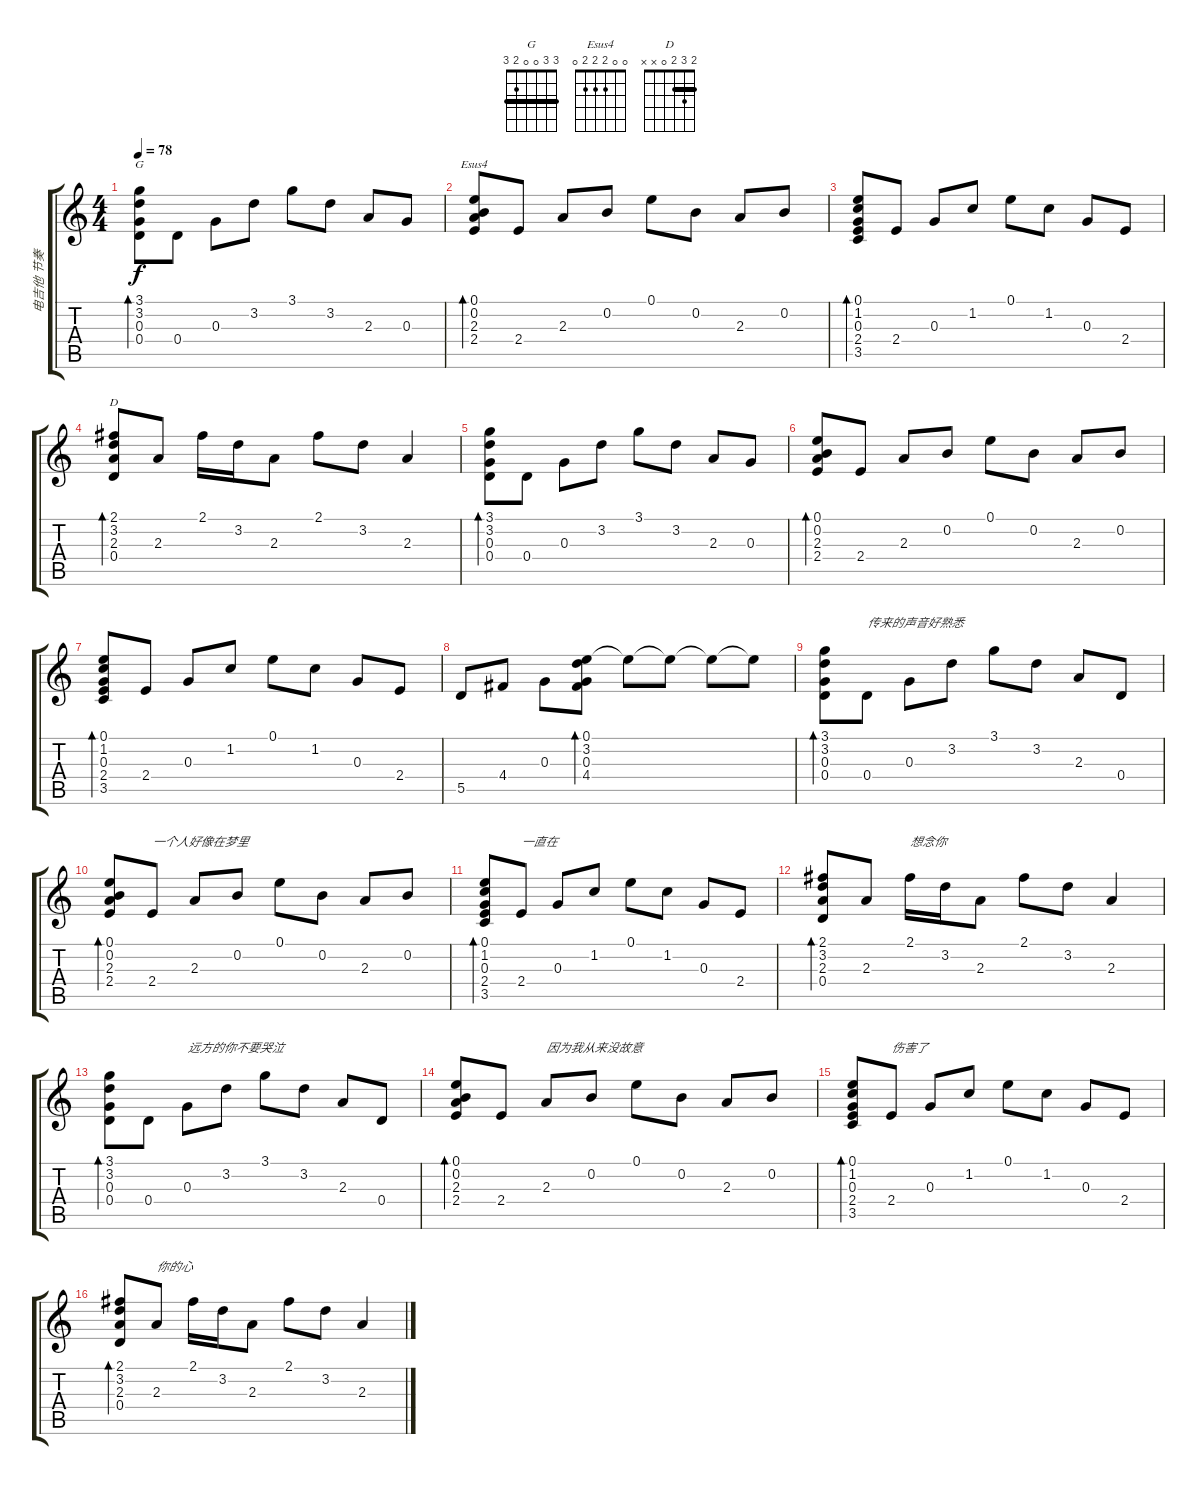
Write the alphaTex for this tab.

\track ("电吉他 节奏" "电吉他 节奏") {instrument electricguitarclean}
\staff {score tabs}
\tuning (E4 B3 G3 D3 A2 E2) {hide}
\chord ("G" 3 3 0 0 2 3) {barre 3}
\chord ("Esus4" 0 0 2 2 2 0)
\chord ("D" 2 3 2 0 x x) {barre 2}
\ts (4 4)
\tempo 78
\clef g2
\ks c
(3.1 3.2 0.3 0.4).8{bd 480 ch "G" dy f instrument electricguitarclean} 0.4.8 0.3.8 3.2.8 3.1.8 3.2.8 2.3.8 0.3.8 |
(0.1 0.2 2.3 2.4).8{bd 480 ch "Esus4"} 2.4.8 2.3.8 0.2.8 0.1.8 0.2.8 2.3.8 0.2.8 |
(0.1 1.2 0.3 2.4 3.5).8{bd 480} 2.4.8 0.3.8 1.2.8 0.1.8 1.2.8 0.3.8 2.4.8 |
(2.1 3.2 2.3 0.4).8{bd 240 ch "D"} 2.3.8 2.1.16 3.2.16 2.3.8 2.1.8 3.2.8 2.3.4 |
(3.1 3.2 0.3 0.4).8{bd 480} 0.4.8 0.3.8 3.2.8 3.1.8 3.2.8 2.3.8 0.3.8 |
(0.1 0.2 2.3 2.4).8{bd 240} 2.4.8 2.3.8 0.2.8 0.1.8 0.2.8 2.3.8 0.2.8 |
(0.1 1.2 0.3 2.4 3.5).8{bd 240} 2.4.8 0.3.8 1.2.8 0.1.8 1.2.8 0.3.8 2.4.8 |
5.5.8 4.4.8 0.3.8 (0.1 3.2 0.3 4.4).8{bd 240} 0.1{t}.8 0.1{t}.8 0.1{t}.8 0.1{t}.8 |
(3.1 3.2 0.3 0.4).8{bd 480} 0.4.8{txt "传来的声音好熟悉 "} 0.3.8 3.2.8 3.1.8 3.2.8 2.3.8 0.4.8 |
(0.1 0.2 2.3 2.4).8{bd 240} 2.4.8{txt "一个人好像在梦里"} 2.3.8 0.2.8 0.1.8 0.2.8 2.3.8 0.2.8 |
(0.1 1.2 0.3 2.4 3.5).8{bd 240} 2.4.8{txt "一直在"} 0.3.8 1.2.8 0.1.8 1.2.8 0.3.8 2.4.8 |
(2.1 3.2 2.3 0.4).8{bd 240} 2.3.8 2.1.16{txt "想念你"} 3.2.16 2.3.8 2.1.8 3.2.8 2.3.4 |
(3.1 3.2 0.3 0.4).8{bd 480} 0.4.8 0.3.8{txt "远方的你不要哭泣"} 3.2.8 3.1.8 3.2.8 2.3.8 0.4.8 |
(0.1 0.2 2.3 2.4).8{bd 240} 2.4.8 2.3.8{txt "因为我从来没故意"} 0.2.8 0.1.8 0.2.8 2.3.8 0.2.8 |
(0.1 1.2 0.3 2.4 3.5).8{bd 240} 2.4.8{txt "伤害了"} 0.3.8 1.2.8 0.1.8 1.2.8 0.3.8 2.4.8 |
(2.1 3.2 2.3 0.4).8{bd 240} 2.3.8{txt "你的心"} 2.1.16 3.2.16 2.3.8 2.1.8 3.2.8 2.3.4
